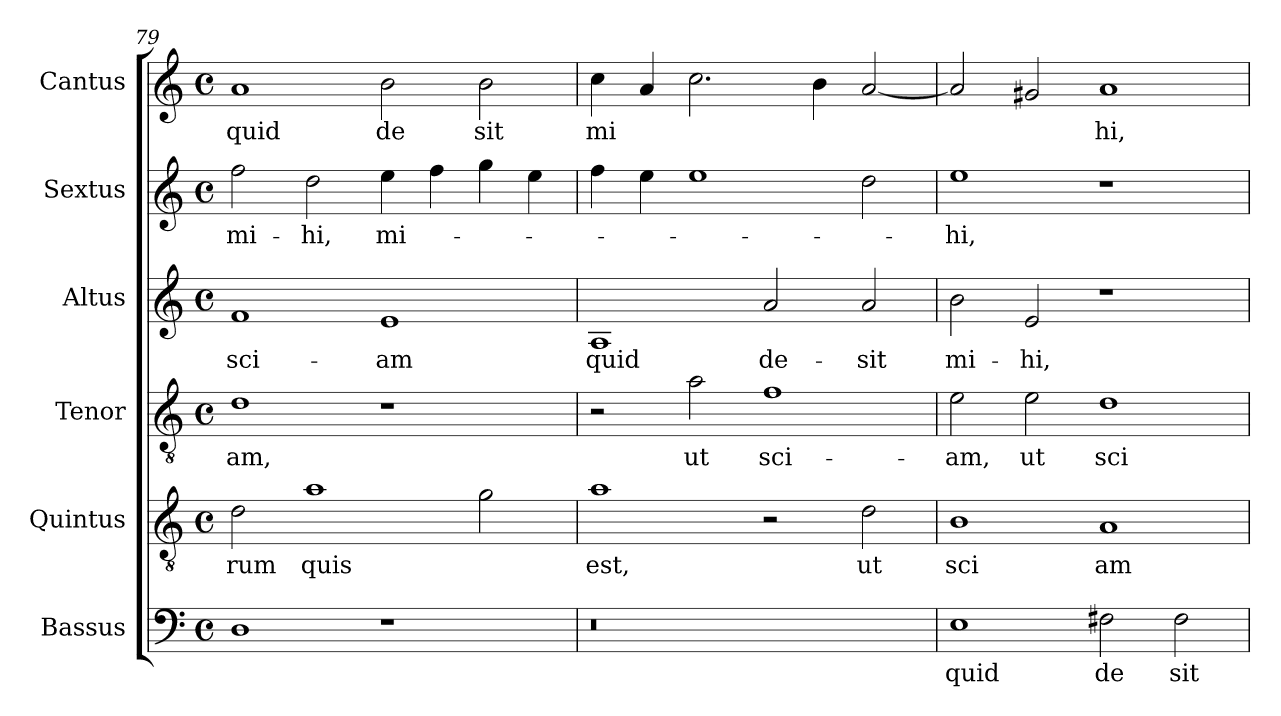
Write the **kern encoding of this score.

**kern	**text	**kern	**text	**kern	**text	**kern	**text	**kern	**text	**kern	**text
*part6	*part6	*part5	*part5	*part4	*part4	*part3	*part3	*part2	*part2	*part1	*part1
*staff6	*staff6	*staff5	*staff5	*staff4	*staff4	*staff3	*staff3	*staff2	*staff2	*staff1	*staff1
*I"Bassus	*	*I"Quintus	*	*I"Tenor	*	*I"Altus	*	*I"Sextus	*	*I"Cantus	*
*clefF4	*	*clefGv2	*	*clefGv2	*	*clefG2	*	*clefG2	*	*clefG2	*
*M4/4	*	*M4/4	*	*M4/4	*	*M4/4	*	*M4/4	*	*M4/4	*
*met(c)	*	*met(c)	*	*met(c)	*	*met(c)	*	*met(c)	*	*met(c)	*
=79	=79	=79	=79	=79	=79	=79	=79	=79	=79	=79	=79
!	!	!	!LO:LY:b:cj	!	!LO:LY:b:cj	!	!LO:LY:b:cj	!	!LO:LY:b:cj	!	!LO:LY:b:cj
1D	.	2d\	rum	1d	-am,	1f	sci-	2ff\	mi-	1a	quid
!	!	!	!LO:LY:b	!	!	!	!	!	!LO:LY:b:cj	!	!
.	.	1a	quis	.	.	.	.	2dd\	-hi,	.	.
!	!	!	!	!	!	!	!LO:LY:b:cj	!	!LO:LY:b	!	!LO:LY:b:cj
1r	.	.	.	1r	.	1e	-am	4ee\	mi-	2b\	de
.	.	.	.	.	.	.	.	4ff\	.	.	.
!	!	!	!	!	!	!	!	!	!	!	!LO:LY:b:cj
.	.	2g\	.	.	.	.	.	4gg\	.	2b\	sit
.	.	.	.	.	.	.	.	4ee\	.	.	.
=80	=80	=80	=80	=80	=80	=80	=80	=80	=80	=80	=80
!	!	!	!LO:LY:b:cj	!	!	!	!LO:LY:b:cj	!	!	!	!LO:LY:b
0r	.	1a	est,	2r	.	1A	quid	4ff\	.	4cc\	mi
.	.	.	.	.	.	.	.	4ee\	.	4a/	.
!	!	!	!	!	!LO:LY:b:cj	!	!	!	!	!	!
.	.	.	.	2a\	ut	.	.	1ee	.	2.cc\	.
!	!	!	!	!	!LO:LY:b:cj	!	!LO:LY:b:cj	!	!	!	!
.	.	2r	.	1f	sci-	2a/	de-	.	.	.	.
.	.	.	.	.	.	.	.	.	.	4b\	.
!	!	!	!LO:LY:b:cj	!	!	!	!LO:LY:b:cj	!	!	!	!
.	.	2d\	ut	.	.	2a/	-sit	2dd\	.	[>2a/	.
!!LO:PB:g=z
=81	=81	=81	=81	=81	=81	=81	=81	=81	=81	=81	=81
!	!LO:LY:b:cj	!	!LO:LY:b:cj	!	!LO:LY:b:cj	!	!LO:LY:b:cj	!	!LO:LY:b:cj	!	!
1E	quid	1B	sci	2e\	-am,	2b\	mi-	1ee	-hi,	2a/]	.
!	!	!	!	!	!LO:LY:b:cj	!	!LO:LY:b:cj	!	!	!	!
.	.	.	.	2e\	ut	2e/	-hi,	.	.	2g#X/	.
!	!LO:LY:b:cj	!	!LO:LY:b:cj	!	!LO:LY:b:cj	!	!	!	!	!	!LO:LY:b:cj
2F#X\	de	1A	am	1d	sci	1r	.	1r	.	1a	hi,
!	!LO:LY:b:cj	!	!	!	!	!	!	!	!	!	!
2F#\	sit	.	.	.	.	.	.	.	.	.	.
=	=	=	=	=	=	=	=	=	=	=	=
*-	*-	*-	*-	*-	*-	*-	*-	*-	*-	*-	*-
